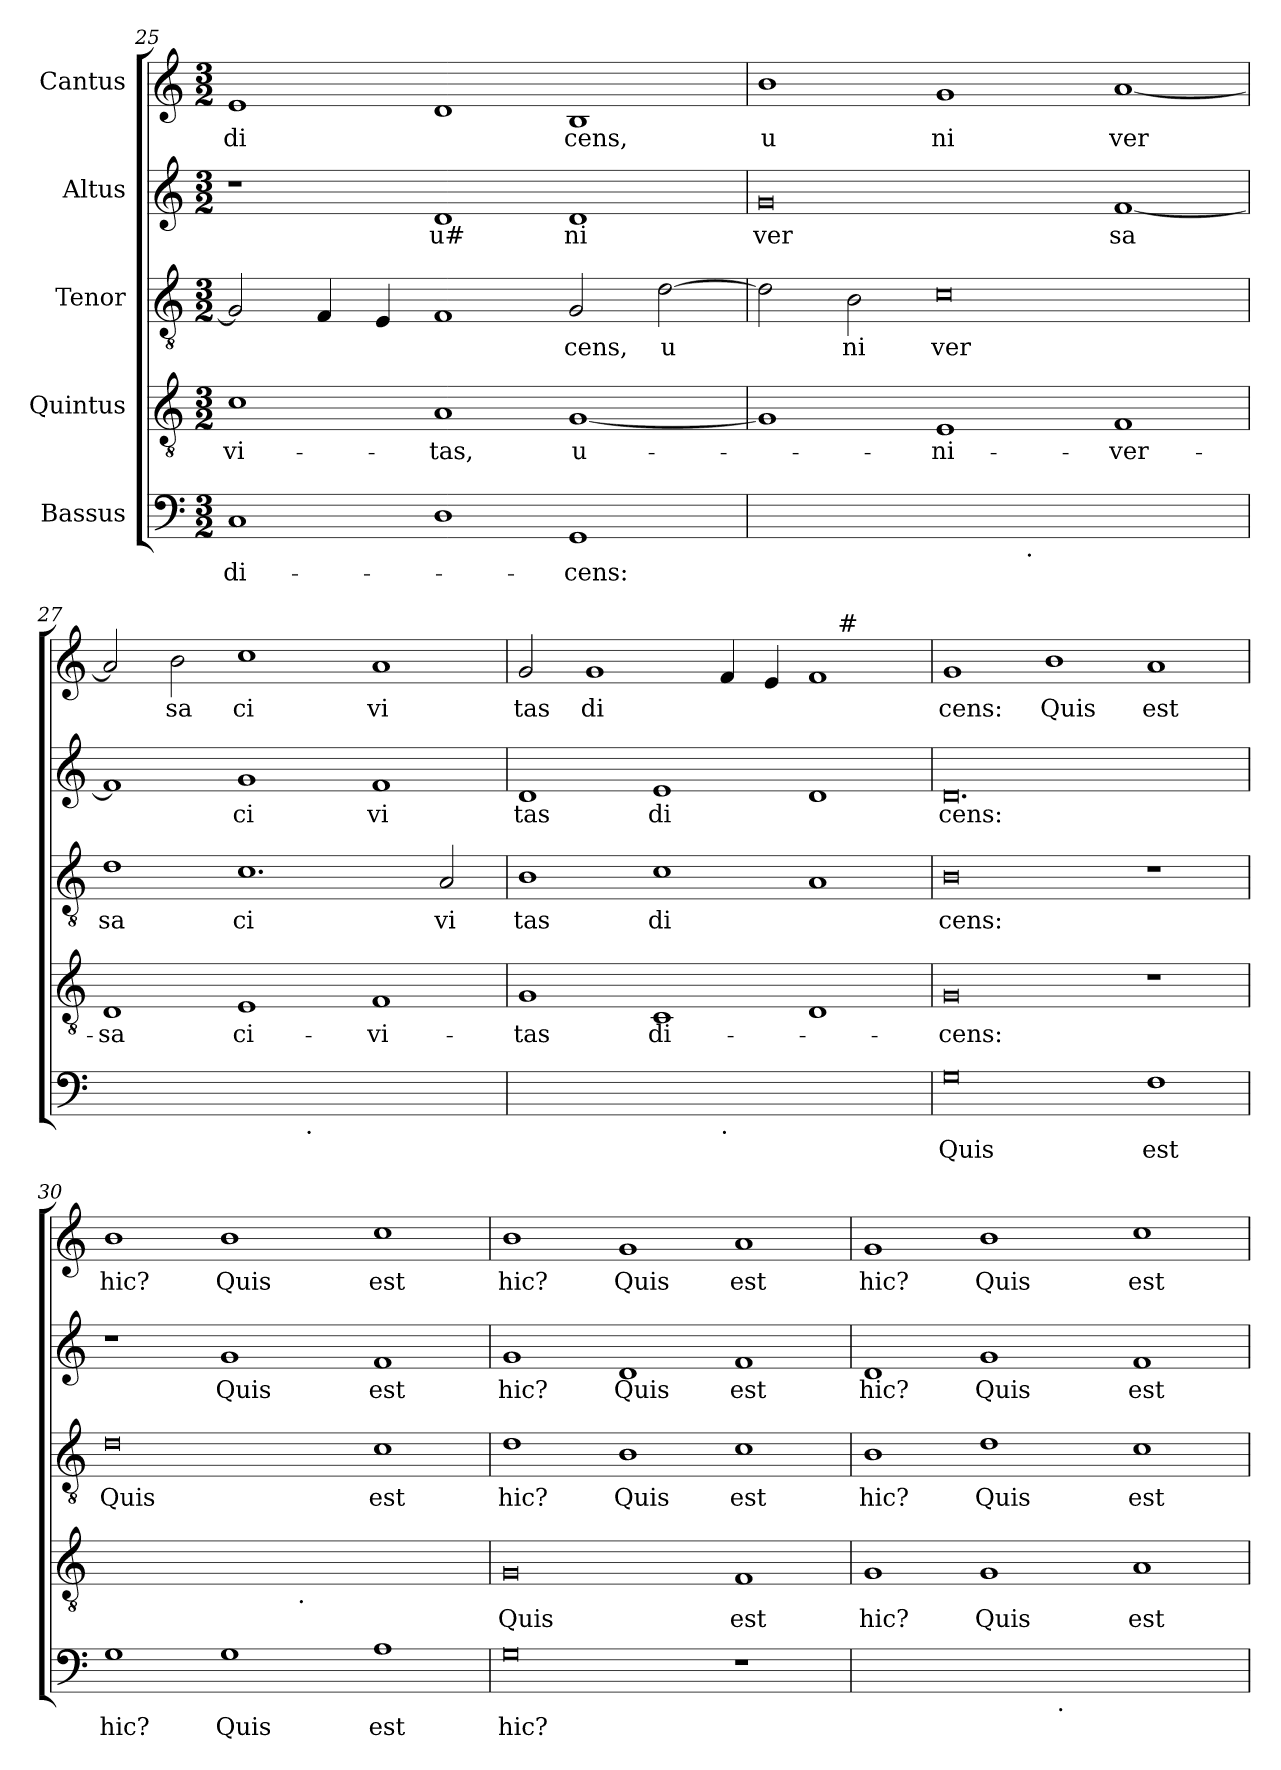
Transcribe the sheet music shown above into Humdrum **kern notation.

**kern	**text	**kern	**text	**kern	**text	**kern	**text	**kern	**text
*part5	*part5	*part4	*part4	*part3	*part3	*part2	*part2	*part1	*part1
*staff5	*staff5	*staff4	*staff4	*staff3	*staff3	*staff2	*staff2	*staff1	*staff1
*I"Bassus	*	*I"Quintus	*	*I"Tenor	*	*I"Altus	*	*I"Cantus	*
*clefF4	*	*clefGv2	*	*clefGv2	*	*clefG2	*	*clefG2	*
*k[]	*	*k[]	*	*k[]	*	*k[]	*	*k[]	*
*M3/2	*	*M3/2	*	*M3/2	*	*M3/2	*	*M3/2	*
=25	=25	=25	=25	=25	=25	=25	=25	=25	=25
!	!LO:LY:b	!	!LO:LY:b	!	!	!	!	!	!LO:LY:b
1C	di-	1c	-vi-	2G/]	.	1r	.	1e	di
.	.	.	.	4F/	.	.	.	.	.
.	.	.	.	4E/	.	.	.	.	.
!	!	!	!LO:LY:b	!	!	!	!LO:LY:b	!	!
1D	.	1A	-tas,	1F	.	1d	u#	1d	.
!	!LO:LY:b	!	!LO:LY:b	!	!LO:LY:b	!	!LO:LY:b	!	!LO:LY:b
1GG	-cens:	[<1G	u-	2G/	cens,	1d	ni	1B	cens,
!	!	!	!	!	!LO:LY:b	!	!	!	!
.	.	.	.	[>2d\	u	.	.	.	.
=26	=26	=26	=26	=26	=26	=26	=26	=26	=26
!	!	!	!	!	!	!	!LO:LY:b	!	!LO:LY:b
1.ryy	.	1G]	.	2d\]	.	0g	ver	1b	u
!	!	!	!	!	!LO:LY:b	!	!	!	!
.	.	.	.	2B\	ni	.	.	.	.
!	!	!	!LO:LY:b	!	!LO:LY:b	!	!	!	!LO:LY:b
.	.	1E	-ni-	0c	ver	.	.	1g	ni
!LO:TX:b:t=.	!	!	!	!	!	!	!	!	!
1.ryy	.	.	.	.	.	.	.	.	.
!	!	!	!LO:LY:b	!	!	!	!LO:LY:b	!	!LO:LY:b
.	.	1F	-ver-	.	.	[<1f	sa	[<1a	ver
=27	=27	=27	=27	=27	=27	=27	=27	=27	=27
!	!	!	!LO:LY:b	!	!LO:LY:b	!	!	!	!
1.ryy	.	1D	-sa	1d	sa	1f]	.	2a/]	.
!	!	!	!	!	!	!	!	!	!LO:LY:b
.	.	.	.	.	.	.	.	2b\	sa
!	!	!	!LO:LY:b	!	!LO:LY:b	!	!LO:LY:b	!	!LO:LY:b
.	.	1E	ci-	1.c	ci	1g	ci	1cc	ci
!LO:TX:b:t=.	!	!	!	!	!	!	!	!	!
1.ryy	.	.	.	.	.	.	.	.	.
!	!	!	!LO:LY:b	!	!	!	!LO:LY:b	!	!LO:LY:b
.	.	1F	-vi-	.	.	1f	vi	1a	vi
!	!	!	!	!	!LO:LY:b	!	!	!	!
.	.	.	.	2A/	vi	.	.	.	.
!!LO:LB:g=z
=28	=28	=28	=28	=28	=28	=28	=28	=28	=28
!	!	!	!LO:LY:b	!	!LO:LY:b	!	!LO:LY:b	!	!LO:LY:b
*	*	*	*	*	*	*	*	*^	*
1.ryy	.	1G	-tas	1B	tas	1d	tas	2g/	1ryy	tas
!	!	!	!	!	!	!	!	!	!	!LO:LY:b
.	.	.	.	.	.	.	.	1g	.	di
!	!	!	!LO:LY:b	!	!LO:LY:b	!	!LO:LY:b	!	!	!
.	.	1C	di-	1c	di	1e	di	.	1ryy	.
!LO:TX:b:t=.	!	!	!	!	!	!	!	!	!	!
1.ryy	.	.	.	.	.	.	.	4f/	.	.
.	.	.	.	.	.	.	.	4e/	.	.
.	.	1D	.	1A	.	1d	.	1f	8ryy	.
!	!	!	!	!	!	!	!	!	!LO:TX:a:t=#	!
.	.	.	.	.	.	.	.	.	2..ryy	.
=29	=29	=29	=29	=29	=29	=29	=29	=29	=29	=29
!	!LO:LY:b	!	!LO:LY:b	!	!LO:LY:b	!	!LO:LY:b	!	!	!LO:LY:b
*	*	*	*	*	*	*	*	*v	*v	*
0G	Quis	0G	-cens:	0B	cens:	0.d	cens:	1g	cens:
!	!	!	!	!	!	!	!	!	!LO:LY:b
.	.	.	.	.	.	.	.	1b	Quis
!	!LO:LY:b	!	!	!	!	!	!	!	!LO:LY:b
1F	est	1r	.	1r	.	.	.	1a	est
=30	=30	=30	=30	=30	=30	=30	=30	=30	=30
!	!LO:LY:b	!	!	!	!LO:LY:b	!	!	!	!LO:LY:b
1G	hic?	1.ryy	.	0d	Quis	1r	.	1b	hic?
!	!LO:LY:b	!	!	!	!	!	!LO:LY:b	!	!LO:LY:b
1G	Quis	.	.	.	.	1g	Quis	1b	Quis
!	!	!LO:TX:b:t=.	!	!	!	!	!	!	!
.	.	1.ryy	.	.	.	.	.	.	.
!	!LO:LY:b	!	!	!	!LO:LY:b	!	!LO:LY:b	!	!LO:LY:b
1A	est	.	.	1c	est	1f	est	1cc	est
=31	=31	=31	=31	=31	=31	=31	=31	=31	=31
!	!LO:LY:b	!	!LO:LY:b	!	!LO:LY:b	!	!LO:LY:b	!	!LO:LY:b
0G	hic?	0G	Quis	1d	hic?	1g	hic?	1b	hic?
!	!	!	!	!	!LO:LY:b	!	!LO:LY:b	!	!LO:LY:b
.	.	.	.	1B	Quis	1d	Quis	1g	Quis
!	!	!	!LO:LY:b	!	!LO:LY:b	!	!LO:LY:b	!	!LO:LY:b
1r	.	1F	est	1c	est	1f	est	1a	est
=32	=32	=32	=32	=32	=32	=32	=32	=32	=32
!	!	!	!LO:LY:b	!	!LO:LY:b	!	!LO:LY:b	!	!LO:LY:b
1.ryy	.	1G	hic?	1B	hic?	1d	hic?	1g	hic?
!	!	!	!LO:LY:b	!	!LO:LY:b	!	!LO:LY:b	!	!LO:LY:b
.	.	1G	Quis	1d	Quis	1g	Quis	1b	Quis
!LO:TX:b:t=.	!	!	!	!	!	!	!	!	!
1.ryy	.	.	.	.	.	.	.	.	.
!	!	!	!LO:LY:b	!	!LO:LY:b	!	!LO:LY:b	!	!LO:LY:b
.	.	1A	est	1c	est	1f	est	1cc	est
=	=	=	=	=	=	=	=	=	=
*-	*-	*-	*-	*-	*-	*-	*-	*-	*-
